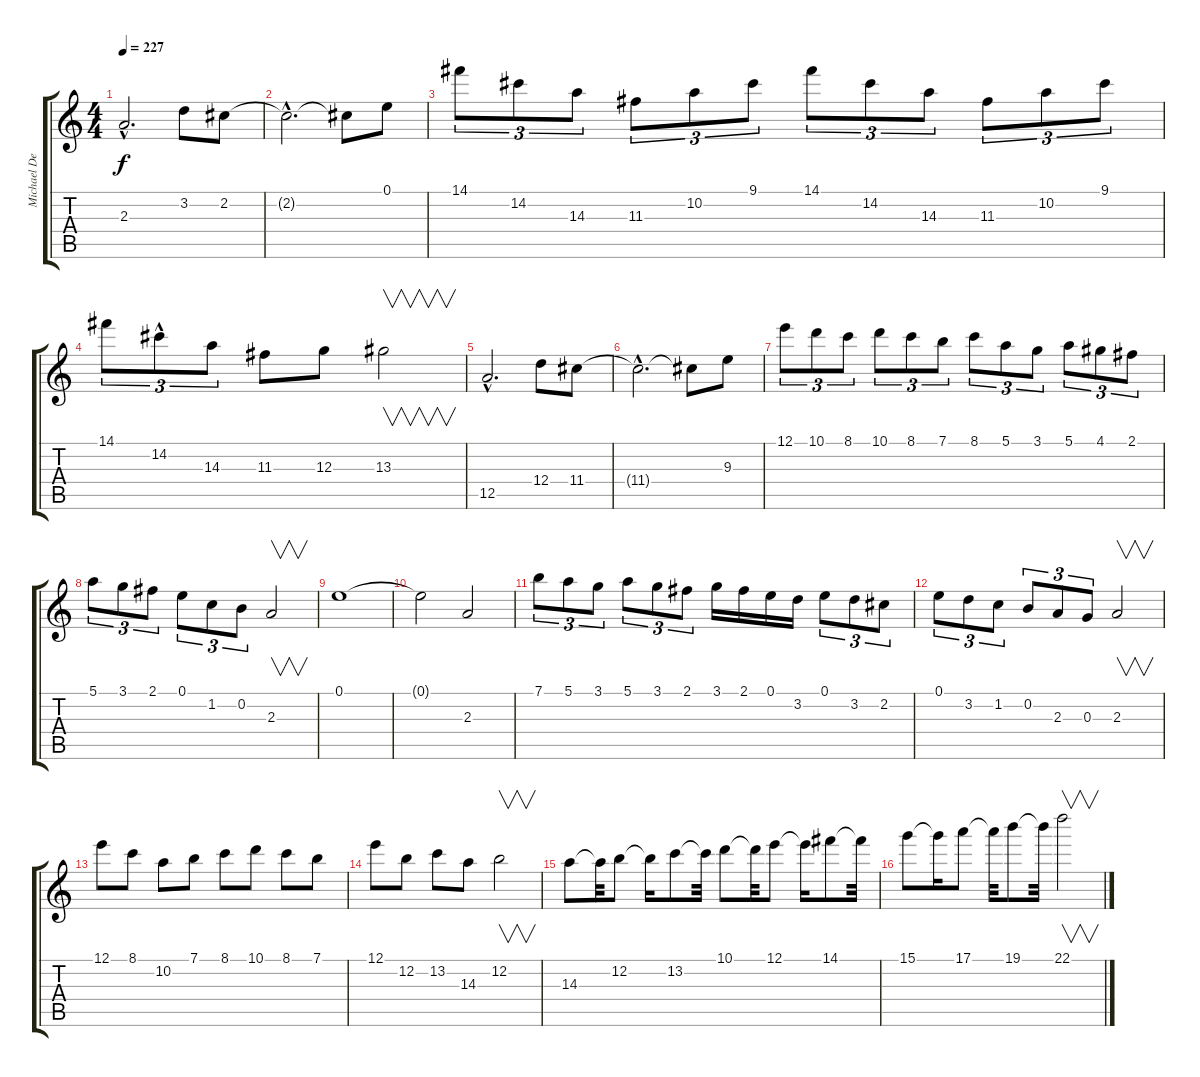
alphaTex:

\track ("Michael Denner" "Michael De") {instrument overdrivenguitar}
\staff {score tabs}
\tuning (E4 B3 G3 D3 A2 E2) {hide}
\ts (4 4)
\tempo 227
\clef g2
\ks c
2.3{hac}.2{d dy f} 3.2.8 2.2.8 |
2.2{hac t}.2{d} 2.2{t}.8 0.1.8 |
14.1.8{tu (3 2)} 14.2.8{tu (3 2)} 14.3.8{tu (3 2)} 11.3.8{tu (3 2)} 10.2.8{tu (3 2)} 9.1.8{tu (3 2)} 14.1.8{tu (3 2)} 14.2.8{tu (3 2)} 14.3.8{tu (3 2)} 11.3.8{tu (3 2)} 10.2.8{tu (3 2)} 9.1.8{tu (3 2)} |
14.1.8{tu (3 2)} 14.2{hac}.8{tu (3 2)} 14.3.8{tu (3 2)} 11.3.8 12.3.8 13.3.2{v} |
12.5{hac}.2{d} 12.4.8 11.4.8 |
11.4{hac t}.2{d} 11.4{t}.8 9.3.8 |
12.1.8{tu (3 2)} 10.1.8{tu (3 2)} 8.1.8{tu (3 2)} 10.1.8{tu (3 2)} 8.1.8{tu (3 2)} 7.1.8{tu (3 2)} 8.1.8{tu (3 2)} 5.1.8{tu (3 2)} 3.1.8{tu (3 2)} 5.1.8{tu (3 2)} 4.1.8{tu (3 2)} 2.1.8{tu (3 2)} |
5.1.8{tu (3 2)} 3.1.8{tu (3 2)} 2.1.8{tu (3 2)} 0.1.8{tu (3 2)} 1.2.8{tu (3 2)} 0.2.8{tu (3 2)} 2.3.2{v} |
0.1.1 |
0.1{t}.2 2.3.2 |
7.1.8{tu (3 2)} 5.1.8{tu (3 2)} 3.1.8{tu (3 2)} 5.1.8{tu (3 2)} 3.1.8{tu (3 2)} 2.1.8{tu (3 2)} 3.1.16 2.1.16 0.1.16 3.2.16 0.1.8{tu (3 2)} 3.2.8{tu (3 2)} 2.2.8{tu (3 2)} |
0.1.8{tu (3 2)} 3.2.8{tu (3 2)} 1.2.8{tu (3 2)} 0.2.8{tu (3 2)} 2.3.8{tu (3 2)} 0.3.8{tu (3 2)} 2.3.2{v} |
12.1.8 8.1.8 10.2.8 7.1.8 8.1.8 10.1.8 8.1.8 7.1.8 |
12.1.8 12.2.8 13.2.8 14.3.8 12.2.2{v} |
14.3.8 14.3{t}.32 12.2.8 12.2{t}.16 13.2.8 13.2{t}.32 10.1.8 10.1{t}.32 12.1.8 12.1{t}.16 14.1.8 14.1{t}.32 |
15.1.8 15.1{t}.16 17.1.8 17.1{t}.32 19.1.8 19.1{t}.32 22.1.2{v}
